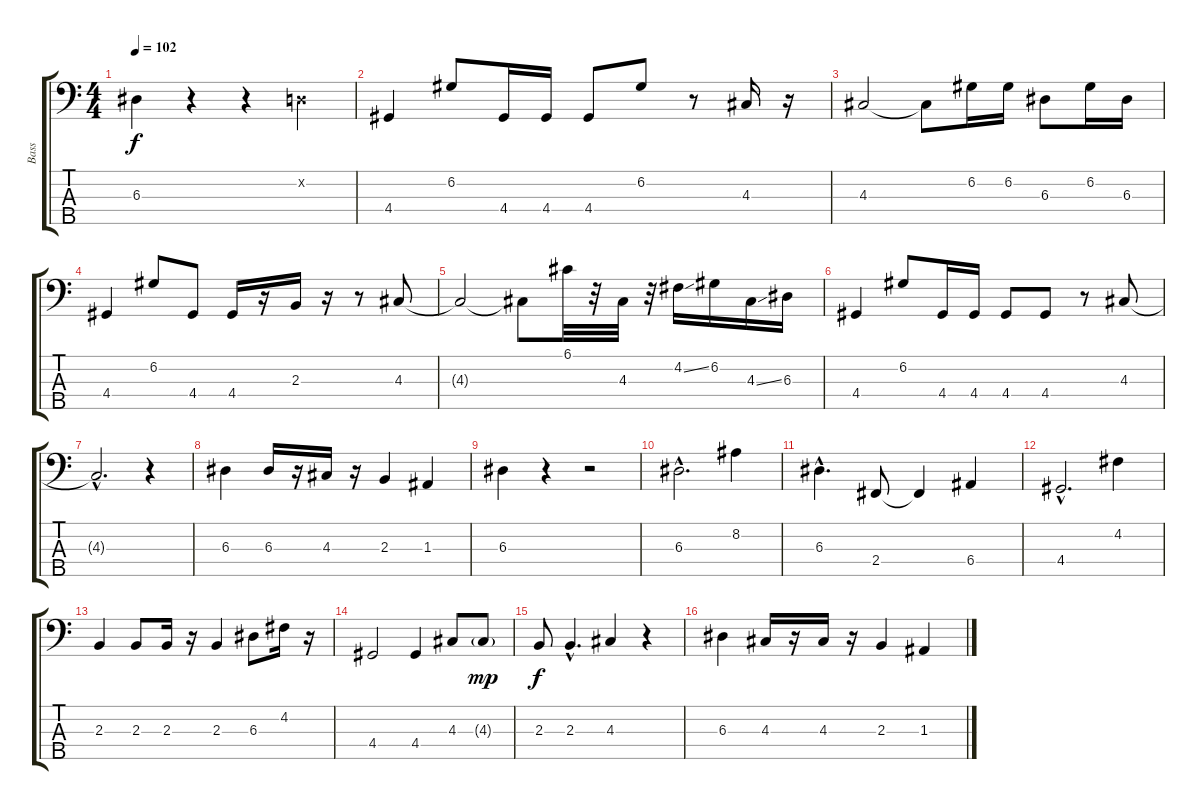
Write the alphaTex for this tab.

\track ("Bass" "Bass") {instrument electricbassfinger}
\staff {score tabs}
\tuning (G2 D2 A1 E1 B0) {hide}
\ts (4 4)
\tempo 102
\clef f4
\ks c
6.3.4{dy f} r.4 r.4 0.2{x}.4 |
4.4.4 6.2.8 4.4.16 4.4.16 4.4.8 6.2.8 r.8 4.3.16 r.16 |
4.3.2 4.3{t}.8 6.2.16 6.2.16 6.3.8 6.2.16 6.3.16 |
4.4.4 6.2.8 4.4.8 4.4.16 r.16 2.3.16 r.16 r.8 4.3.8 |
4.3{t}.2 4.3{t}.8 6.1.32 r.32 4.3.32 r.32 4.2{ss}.16 6.2.16 4.3{ss}.16 6.3.16 |
4.4.4 6.2.8 4.4.16 4.4.16 4.4.8 4.4.8 r.8 4.3.8 |
4.3{hac t}.2{d} r.4 |
6.3.4 6.3.16 r.16 4.3.16 r.16 2.3.4 1.3.4 |
6.3.4 r.4 r.2 |
6.3{hac}.2{d} 8.2.4 |
6.3{hac}.4{d} 2.4.8 2.4{t}.4 6.4.4 |
4.4{hac}.2{d} 4.2.4 |
2.3.4 2.3.8 2.3.16 r.16 2.3.4 6.3.8 4.2.16 r.16 |
4.4.2 4.4.4 4.3.8 4.3{g}.8{dy mp} |
2.3.8{dy f} 2.3{hac}.4{d} 4.3.4 r.4 |
6.3.4 4.3.16 r.16 4.3.16 r.16 2.3.4 1.3.4
